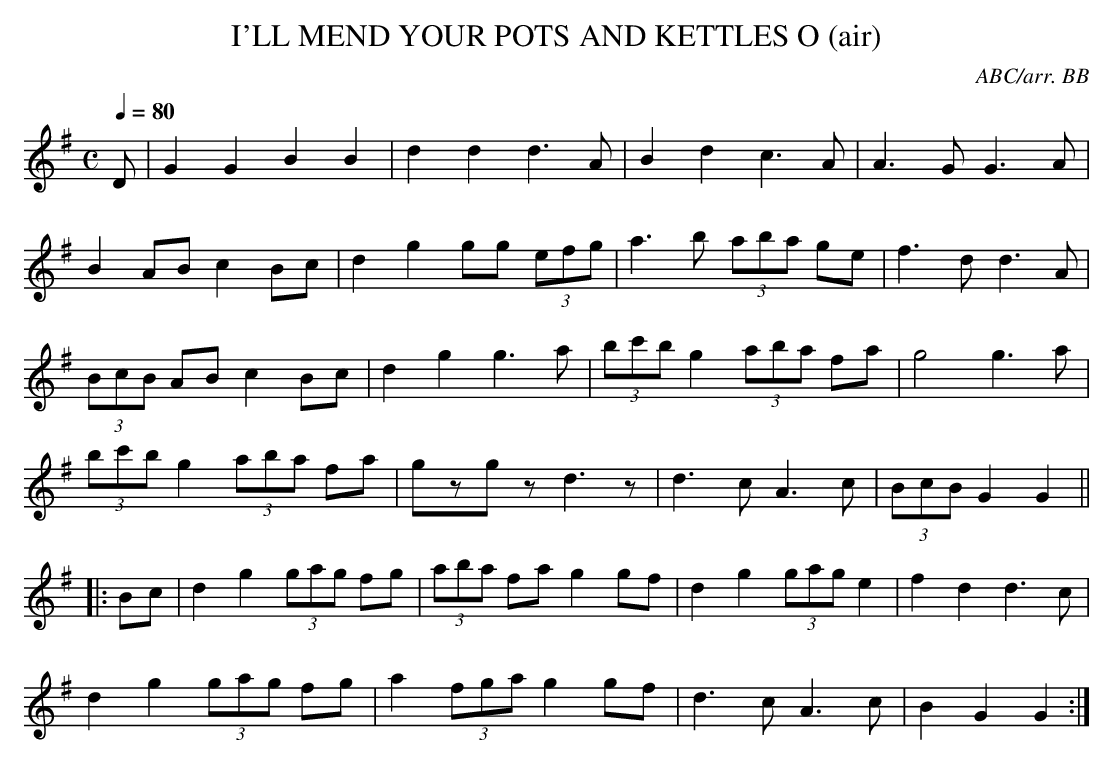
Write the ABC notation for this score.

X:1
T:I'LL MEND YOUR POTS AND KETTLES O (air)
C:ABC/arr. BB
M:C
L:1/8
Q:1/4=80
K:G
D|G2G2 B2B2|d2d2 d3A|B2d2 c3A|A3G G3A|
B2AB c2Bc|d2g2 gg (3efg|a3b (3aba ge|f3d d3A|
(3BcB AB c2Bc|d2g2 g3a|(3bc'b g2 (3aba fa|g4 g3a|
(3bc'b g2 (3aba fa|gzgz d3z|d3c A3c|(3BcB G2G2||
|:Bc|d2g2 (3gag fg|(3aba fa g2gf|d2g2 (3gag e2|\
f2d2 d3c|
d2g2 (3gag fg|a2 (3fga g2gf|d3c A3c|B2G2G2 :|
